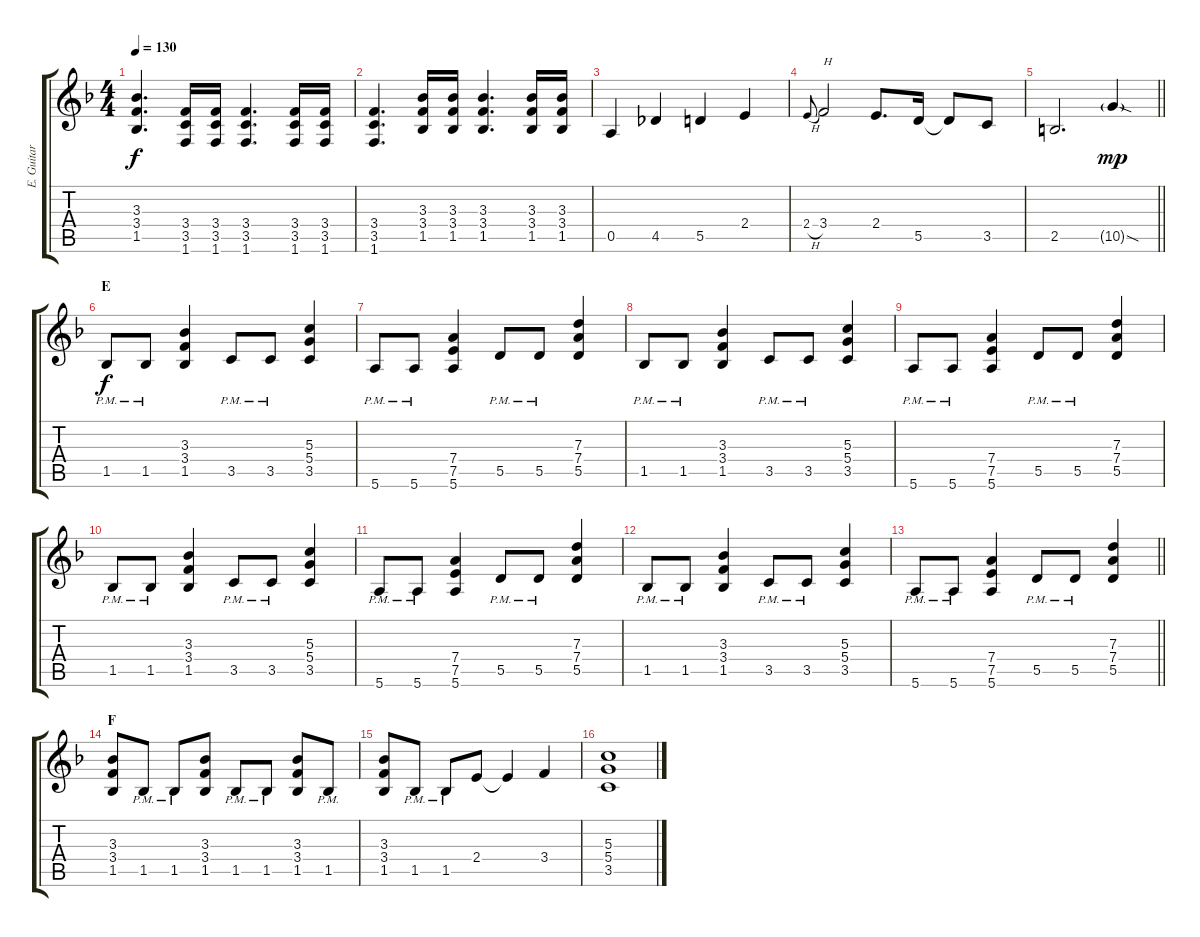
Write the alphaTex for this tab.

\track ("E. Guitar I" "E. Guitar ") {instrument overdrivenguitar}
\staff {score tabs}
\tuning (E4 B3 G3 D3 A2 E2) {hide}
\ts (4 4)
\tempo 130
\clef g2
\ks f
(3.3 3.4 1.5).4{d dy f} (3.4 3.5 1.6).16 (3.4 3.5 1.6).16 (3.4 3.5 1.6).4{d} (3.4 3.5 1.6).16 (3.4 3.5 1.6).16 |
(3.4 3.5 1.6).4{d} (3.3 3.4 1.5).16 (3.3 3.4 1.5).16 (3.3 3.4 1.5).4{d} (3.3 3.4 1.5).16 (3.3 3.4 1.5).16 |
0.5.4 4.5.4 5.5.4 2.4.4 |
2.4{h}.8{gr onbeat} 3.4.2{txt "H"} 2.4.8{d} 5.5.16 5.5{t}.8 3.5.8 |
\barLineRight lightlight
2.5.2{d} 10.5{sod g}.4{dy mp} |
\section ("" "E")
1.5{pm}.8{dy f} 1.5{pm}.8 (3.3 3.4 1.5).4 3.5{pm}.8 3.5{pm}.8 (5.3 5.4 3.5).4 |
5.6{pm}.8 5.6{pm}.8 (7.4 7.5 5.6).4 5.5{pm}.8 5.5{pm}.8 (7.3 7.4 5.5).4 |
1.5{pm}.8 1.5{pm}.8 (3.3 3.4 1.5).4 3.5{pm}.8 3.5{pm}.8 (5.3 5.4 3.5).4 |
5.6{pm}.8 5.6{pm}.8 (7.4 7.5 5.6).4 5.5{pm}.8 5.5{pm}.8 (7.3 7.4 5.5).4 |
1.5{pm}.8 1.5{pm}.8 (3.3 3.4 1.5).4 3.5{pm}.8 3.5{pm}.8 (5.3 5.4 3.5).4 |
5.6{pm}.8 5.6{pm}.8 (7.4 7.5 5.6).4 5.5{pm}.8 5.5{pm}.8 (7.3 7.4 5.5).4 |
1.5{pm}.8 1.5{pm}.8 (3.3 3.4 1.5).4 3.5{pm}.8 3.5{pm}.8 (5.3 5.4 3.5).4 |
\barLineRight lightlight
5.6{pm}.8 5.6{pm}.8 (7.4 7.5 5.6).4 5.5{pm}.8 5.5{pm}.8 (7.3 7.4 5.5).4 |
\section ("" "F")
(3.3 3.4 1.5).8 1.5{pm}.8 1.5{pm}.8 (3.3 3.4 1.5).8 1.5{pm}.8 1.5{pm}.8 (3.3 3.4 1.5).8 1.5{pm}.8 |
(3.3 3.4 1.5).8 1.5{pm}.8 1.5{pm}.8 2.4.8 2.4{t}.4 3.4.4 |
(5.3 5.4 3.5).1
